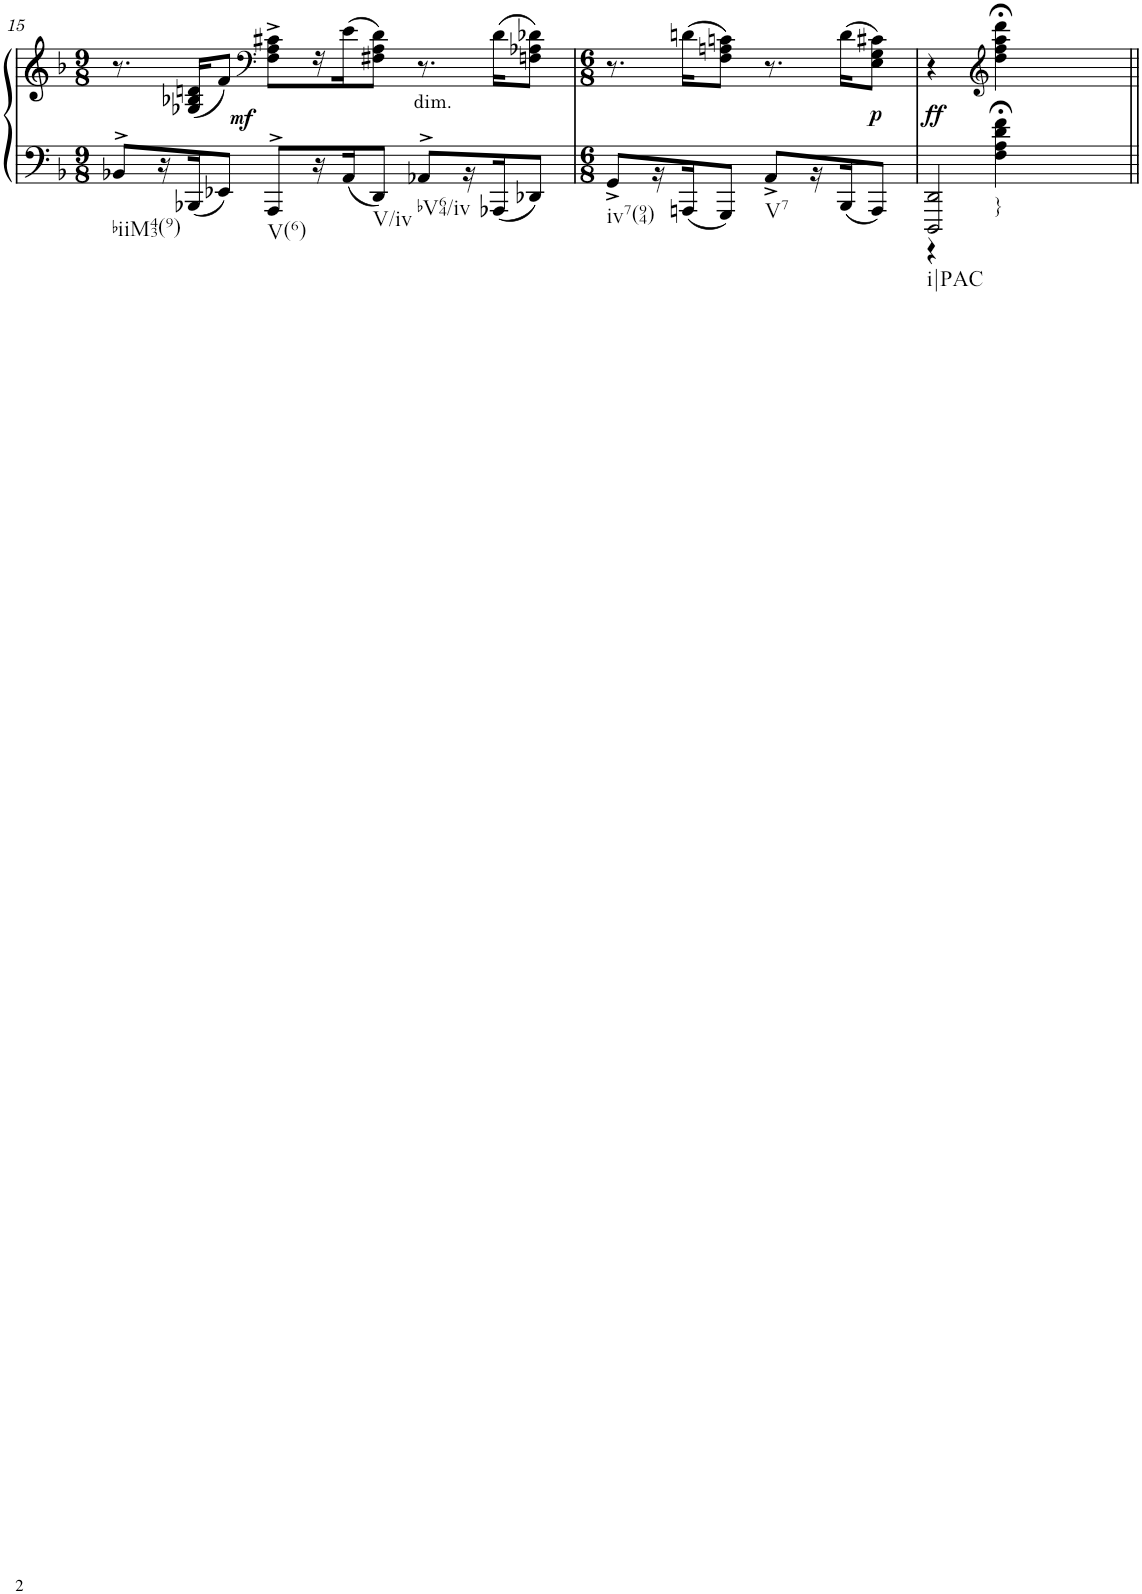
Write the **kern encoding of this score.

**kern	**kern	**dynam
*part1	*part1	*part1
*staff2	*staff1	*staff1/2
*I"Piano	*	*
*I'Pno.	*	*
!!LO:PB:g=z
*clefF4	*clefF4	*
*k[b-]	*k[b-]	*
*M9/8	*M9/8	*
=15	=15	=15
!LO:TX:b:t=biiM43(9)	!	!
8BB-X^>/L	8.r	.
16r	.	.
16BBB-X/J	(16G-X/ 16B-X/ 16dn/KL	.
8EE-X/J	8f/J)	.
*	*clefF4	*
!LO:TX:b:t=V(6)	!	!
!	!	!LO:DY:a=2
8AAA^>/L	8F\^> 8A\^> 8c#X\^>L	mf
16r	16r	.
16AA/J	(16e\J	.
!LO:TX:b:t=V/iv	!	!
8DD/J	8F#X\ 8A\ 8d\J)	.
!LO:TX:a:t=dim.	!	!
!LO:TX:b:t=bV64/iv	!	!
8AA-X^>/L	8.r	.
16r	.	.
16AAA-X/J	(16d\KL	.
8DD-X/J	8Fn\ 8A-X\ 8d-X\J)	.
=16	=16	=16
*M6/8	*M6/8	*
!LO:TX:b:t=iv7(94)	!	!
8GG^/L	8.r	.
16r	.	.
16AAAn/J	(16dn\KL	.
8GGG/J	8F\ 8An\ 8cn\J)	.
!LO:TX:b:t=V7	!	!
8AA^/L	8.r	.
16r	.	.
16BBB-/J	(16d\KL	.
!	!	!LO:DY:b
8AAA/J	8E\ 8G\ 8c#X\J)	p
=17	=17	=17
*^	*	*
!LO:TX:b:t=i|PAC	!	!	!
!LO:TX:b:t=}	!	!	!
!	!	!	!LO:DY:a=2
2DDD/ 2DD/	4r	4r	ff
*	*	*clefG2	*
.	4F\;< 4A\;< 4d\;< 4f\;<	4dd\;< 4ff\;< 4aa\;< 4ddd\;<	.
4ryy	4ryy	4ryy	.
*v	*v	*	*
=||	=||	=||
*-	*-	*-
